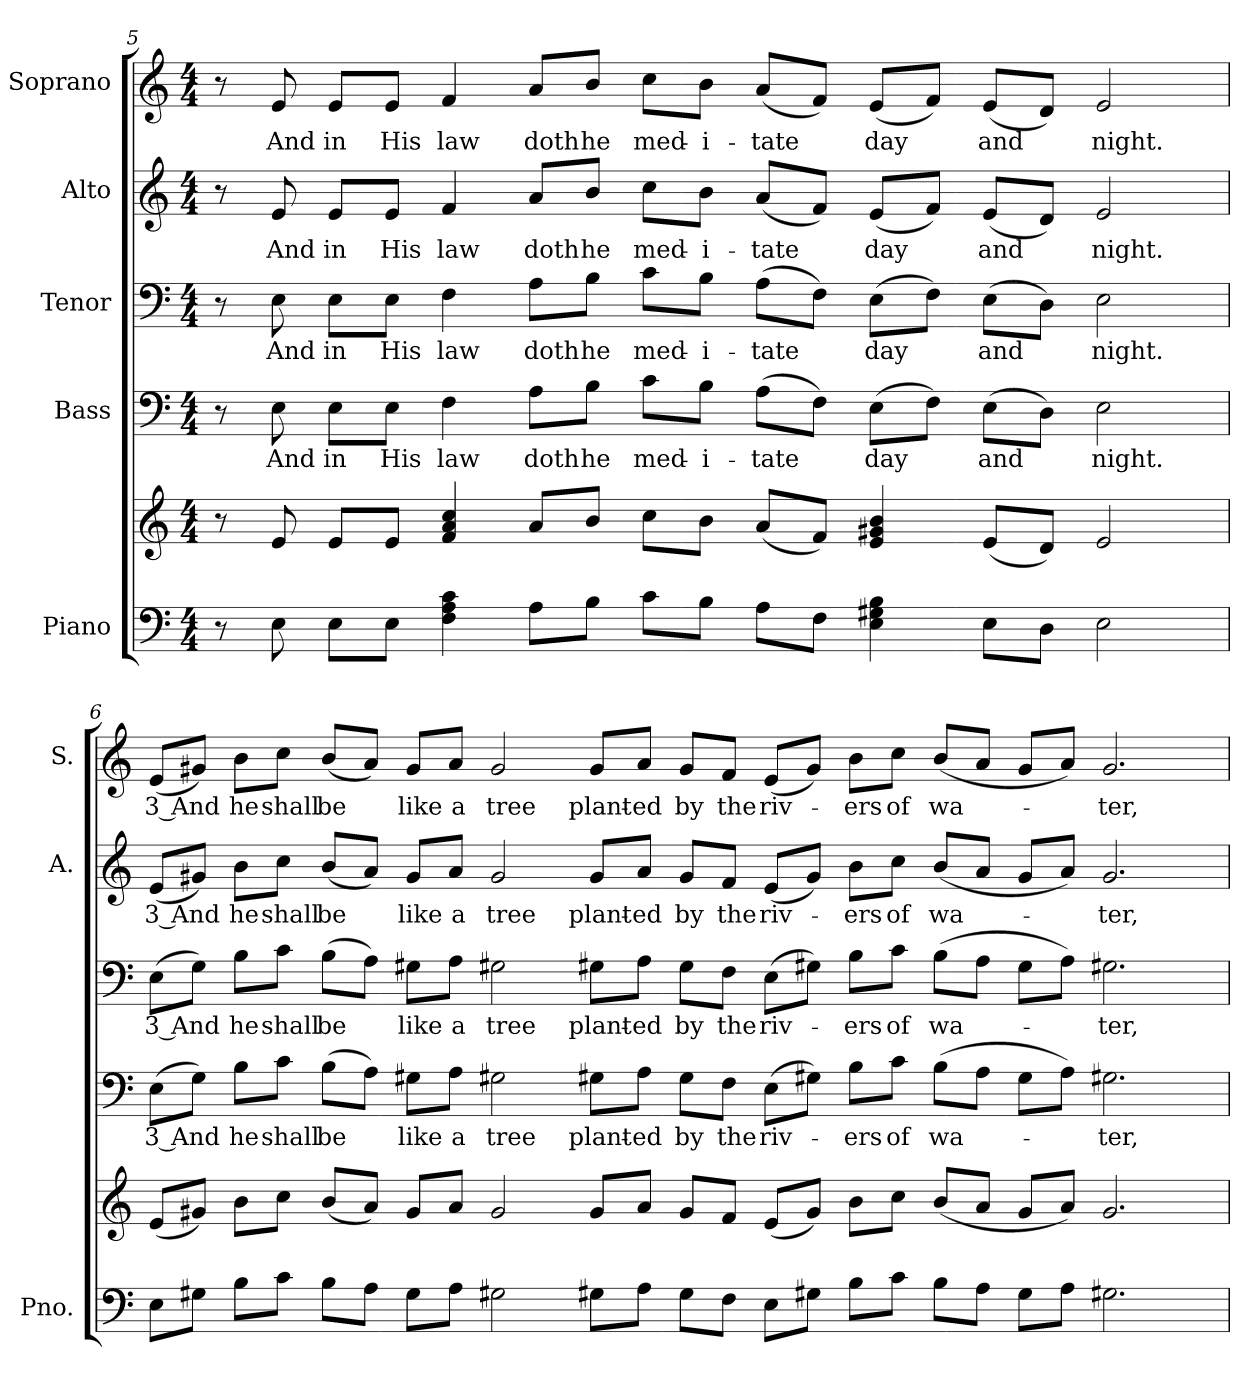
**kern	**kern	**kern	**text	**kern	**text	**kern	**text	**kern	**text
*part5	*part5	*part4	*part4	*part3	*part3	*part2	*part2	*part1	*part1
*staff6	*staff5	*staff4	*staff4	*staff3	*staff3	*staff2	*staff2	*staff1	*staff1
*I"Piano	*	*I"Bass	*	*I"Tenor	*	*I"Alto	*	*I"Soprano	*
*I'Pno.	*	*	*	*	*	*I'A.	*	*I'S.	*
!!LO:PB:g=z
*clefF4	*clefG2	*clefF4	*	*clefF4	*	*clefG2	*	*clefG2	*
*k[]	*k[]	*k[]	*	*k[]	*	*k[]	*	*k[]	*
*C:	*C:	*C:	*	*C:	*	*C:	*	*C:	*
*M4/4	*M4/4	*M4/4	*	*M4/4	*	*M4/4	*	*M4/4	*
=5	=5	=5	=5	=5	=5	=5	=5	=5	=5
8r	8r	8r	.	8r	.	8r	.	8r	.
!	!	!	!LO:LY:b:color=#000000	!	!	!	!	!	!
!	!	!	!	!	!LO:LY:b:color=#000000	!	!	!	!
!	!	!	!	!	!	!	!LO:LY:b:color=#000000	!	!
!	!	!	!	!	!	!	!	!	!LO:LY:b:color=#000000
8Ei\	8ei/	8Ei\	And	8Ei\	And	8ei/	And	8ei/	And
!	!	!	!LO:LY:b:color=#000000	!	!	!	!	!	!
!	!	!	!	!	!LO:LY:b:color=#000000	!	!	!	!
!	!	!	!	!	!	!	!LO:LY:b:color=#000000	!	!
!	!	!	!	!	!	!	!	!	!LO:LY:b:color=#000000
8Ei\L	8ei/L	8Ei\L	in	8Ei\L	in	8ei/L	in	8ei/L	in
!	!	!	!LO:LY:b:color=#000000	!	!	!	!	!	!
!	!	!	!	!	!LO:LY:b:color=#000000	!	!	!	!
!	!	!	!	!	!	!	!LO:LY:b:color=#000000	!	!
!	!	!	!	!	!	!	!	!	!LO:LY:b:color=#000000
8Ei\J	8ei/J	8Ei\J	His	8Ei\J	His	8ei/J	His	8ei/J	His
!	!	!	!LO:LY:b:color=#000000	!	!	!	!	!	!
!	!	!	!	!	!LO:LY:b:color=#000000	!	!	!	!
!	!	!	!	!	!	!	!LO:LY:b:color=#000000	!	!
!	!	!	!	!	!	!	!	!	!LO:LY:b:color=#000000
4Fi\ 4Ai 4ci	4fi/ 4ai 4cci	4Fi\	law	4Fi\	law	4fi/	law	4fi/	law
!	!	!	!LO:LY:b:color=#000000	!	!	!	!	!	!
!	!	!	!	!	!LO:LY:b:color=#000000	!	!	!	!
!	!	!	!	!	!	!	!LO:LY:b:color=#000000	!	!
!	!	!	!	!	!	!	!	!	!LO:LY:b:color=#000000
8Ai\L	8ai/L	8Ai\L	doth	8Ai\L	doth	8ai/L	doth	8ai/L	doth
!	!	!	!LO:LY:b:color=#000000	!	!	!	!	!	!
!	!	!	!	!	!LO:LY:b:color=#000000	!	!	!	!
!	!	!	!	!	!	!	!LO:LY:b:color=#000000	!	!
!	!	!	!	!	!	!	!	!	!LO:LY:b:color=#000000
8Bi\J	8bi/J	8Bi\J	he	8Bi\J	he	8bi/J	he	8bi/J	he
!	!	!	!LO:LY:b:color=#000000	!	!	!	!	!	!
!	!	!	!	!	!LO:LY:b:color=#000000	!	!	!	!
!	!	!	!	!	!	!	!LO:LY:b:color=#000000	!	!
!	!	!	!	!	!	!	!	!	!LO:LY:b:color=#000000
8ci\L	8cci\L	8ci\L	med-	8ci\L	med-	8cci\L	med-	8cci\L	med-
!	!	!	!LO:LY:b:color=#000000	!	!	!	!	!	!
!	!	!	!	!	!LO:LY:b:color=#000000	!	!	!	!
!	!	!	!	!	!	!	!LO:LY:b:color=#000000	!	!
!	!	!	!	!	!	!	!	!	!LO:LY:b:color=#000000
8Bi\J	8bi\J	8Bi\J	-i-	8Bi\J	-i-	8bi\J	-i-	8bi\J	-i-
!	!	!	!LO:LY:b:color=#000000	!	!	!	!	!	!
!	!	!	!	!	!LO:LY:b:color=#000000	!	!	!	!
!	!	!	!	!	!	!	!LO:LY:b:color=#000000	!	!
!	!	!	!	!	!	!	!	!	!LO:LY:b:color=#000000
8Ai\L	(8ai/L	(8Ai\L	-tate	(8Ai\L	-tate	(8ai/L	-tate	(8ai/L	-tate
8Fi\J	8fi/J)	8Fi\J)	.	8Fi\J)	.	8fi/J)	.	8fi/J)	.
!	!	!	!LO:LY:b:color=#000000	!	!	!	!	!	!
!	!	!	!	!	!LO:LY:b:color=#000000	!	!	!	!
!	!	!	!	!	!	!	!LO:LY:b:color=#000000	!	!
!	!	!	!	!	!	!	!	!	!LO:LY:b:color=#000000
4Ei\ 4G#Xi 4Bi	4ei/ 4g#Xi 4bi	(8Ei\L	day	(8Ei\L	day	(8ei/L	day	(8ei/L	day
.	.	8Fi\J)	.	8Fi\J)	.	8fi/J)	.	8fi/J)	.
!	!	!	!LO:LY:b:color=#000000	!	!	!	!	!	!
!	!	!	!	!	!LO:LY:b:color=#000000	!	!	!	!
!	!	!	!	!	!	!	!LO:LY:b:color=#000000	!	!
!	!	!	!	!	!	!	!	!	!LO:LY:b:color=#000000
8Ei\L	(8ei/L	(8Ei\L	and	(8Ei\L	and	(8ei/L	and	(8ei/L	and
8Di\J	8di/J)	8Di\J)	.	8Di\J)	.	8di/J)	.	8di/J)	.
!	!	!	!LO:LY:b:color=#000000	!	!	!	!	!	!
!	!	!	!	!	!LO:LY:b:color=#000000	!	!	!	!
!	!	!	!	!	!	!	!LO:LY:b:color=#000000	!	!
!	!	!	!	!	!	!	!	!	!LO:LY:b:color=#000000
2Ei\	2ei/	2Ei\	night.	2Ei\	night.	2ei/	night.	2ei/	night.
=6	=6	=6	=6	=6	=6	=6	=6	=6	=6
!	!	!	!LO:LY:b:color=#000000	!	!	!	!	!	!
!	!	!	!	!	!LO:LY:b:color=#000000	!	!	!	!
!	!	!	!	!	!	!	!LO:LY:b:color=#000000	!	!
!	!	!	!	!	!	!	!	!	!LO:LY:b:color=#000000
8Ei\L	(8ei/L	(8Ei\L	3 And	(8Ei\L	3 And	(8ei/L	3 And	(8ei/L	3 And
8G#Xi\J	8g#Xi/J)	8Gi\J)	.	8Gi\J)	.	8g#Xi/J)	.	8g#Xi/J)	.
!	!	!	!LO:LY:b:color=#000000	!	!	!	!	!	!
!	!	!	!	!	!LO:LY:b:color=#000000	!	!	!	!
!	!	!	!	!	!	!	!LO:LY:b:color=#000000	!	!
!	!	!	!	!	!	!	!	!	!LO:LY:b:color=#000000
8Bi\L	8bi\L	8Bi\L	he	8Bi\L	he	8bi\L	he	8bi\L	he
!	!	!	!LO:LY:b:color=#000000	!	!	!	!	!	!
!	!	!	!	!	!LO:LY:b:color=#000000	!	!	!	!
!	!	!	!	!	!	!	!LO:LY:b:color=#000000	!	!
!	!	!	!	!	!	!	!	!	!LO:LY:b:color=#000000
8ci\J	8cci\J	8ci\J	shall	8ci\J	shall	8cci\J	shall	8cci\J	shall
!	!	!	!LO:LY:b:color=#000000	!	!	!	!	!	!
!	!	!	!	!	!LO:LY:b:color=#000000	!	!	!	!
!	!	!	!	!	!	!	!LO:LY:b:color=#000000	!	!
!	!	!	!	!	!	!	!	!	!LO:LY:b:color=#000000
8Bi\L	(8bi/L	(8Bi\L	be	(8Bi\L	be	(8bi/L	be	(8bi/L	be
8Ai\J	8ai/J)	8Ai\J)	.	8Ai\J)	.	8ai/J)	.	8ai/J)	.
!	!	!	!LO:LY:b:color=#000000	!	!	!	!	!	!
!	!	!	!	!	!LO:LY:b:color=#000000	!	!	!	!
!	!	!	!	!	!	!	!LO:LY:b:color=#000000	!	!
!	!	!	!	!	!	!	!	!	!LO:LY:b:color=#000000
8G#i\L	8g#i/L	8G#Xi\L	like	8G#Xi\L	like	8g#i/L	like	8g#i/L	like
!	!	!	!LO:LY:b:color=#000000	!	!	!	!	!	!
!	!	!	!	!	!LO:LY:b:color=#000000	!	!	!	!
!	!	!	!	!	!	!	!LO:LY:b:color=#000000	!	!
!	!	!	!	!	!	!	!	!	!LO:LY:b:color=#000000
8Ai\J	8ai/J	8Ai\J	a	8Ai\J	a	8ai/J	a	8ai/J	a
!	!	!	!LO:LY:b:color=#000000	!	!	!	!	!	!
!	!	!	!	!	!LO:LY:b:color=#000000	!	!	!	!
!	!	!	!	!	!	!	!LO:LY:b:color=#000000	!	!
!	!	!	!	!	!	!	!	!	!LO:LY:b:color=#000000
2G#Xi\	2g#i/	2G#Xi\	tree	2G#Xi\	tree	2g#i/	tree	2g#i/	tree
!	!	!	!LO:LY:b:color=#000000	!	!	!	!	!	!
!	!	!	!	!	!LO:LY:b:color=#000000	!	!	!	!
!	!	!	!	!	!	!	!LO:LY:b:color=#000000	!	!
!	!	!	!	!	!	!	!	!	!LO:LY:b:color=#000000
8G#Xi\L	8g#i/L	8G#Xi\L	plant-	8G#Xi\L	plant-	8g#i/L	plant-	8g#i/L	plant-
!	!	!	!LO:LY:b:color=#000000	!	!	!	!	!	!
!	!	!	!	!	!LO:LY:b:color=#000000	!	!	!	!
!	!	!	!	!	!	!	!LO:LY:b:color=#000000	!	!
!	!	!	!	!	!	!	!	!	!LO:LY:b:color=#000000
8Ai\J	8ai/J	8Ai\J	-ed	8Ai\J	-ed	8ai/J	-ed	8ai/J	-ed
!	!	!	!LO:LY:b:color=#000000	!	!	!	!	!	!
!	!	!	!	!	!LO:LY:b:color=#000000	!	!	!	!
!	!	!	!	!	!	!	!LO:LY:b:color=#000000	!	!
!	!	!	!	!	!	!	!	!	!LO:LY:b:color=#000000
8G#i\L	8g#i/L	8G#i\L	by	8G#i\L	by	8g#i/L	by	8g#i/L	by
!	!	!	!LO:LY:b:color=#000000	!	!	!	!	!	!
!	!	!	!	!	!LO:LY:b:color=#000000	!	!	!	!
!	!	!	!	!	!	!	!LO:LY:b:color=#000000	!	!
!	!	!	!	!	!	!	!	!	!LO:LY:b:color=#000000
8Fi\J	8fi/J	8Fi\J	the	8Fi\J	the	8fi/J	the	8fi/J	the
!	!	!	!LO:LY:b:color=#000000	!	!	!	!	!	!
!	!	!	!	!	!LO:LY:b:color=#000000	!	!	!	!
!	!	!	!	!	!	!	!LO:LY:b:color=#000000	!	!
!	!	!	!	!	!	!	!	!	!LO:LY:b:color=#000000
8Ei\L	(8ei/L	(8Ei\L	riv-	(8Ei\L	riv-	(8ei/L	riv-	(8ei/L	riv-
8G#Xi\J	8g#i/J)	8G#Xi\J)	.	8G#Xi\J)	.	8g#i/J)	.	8g#i/J)	.
!	!	!	!LO:LY:b:color=#000000	!	!	!	!	!	!
!	!	!	!	!	!LO:LY:b:color=#000000	!	!	!	!
!	!	!	!	!	!	!	!LO:LY:b:color=#000000	!	!
!	!	!	!	!	!	!	!	!	!LO:LY:b:color=#000000
8Bi\L	8bi\L	8Bi\L	-ers	8Bi\L	-ers	8bi\L	-ers	8bi\L	-ers
!	!	!	!LO:LY:b:color=#000000	!	!	!	!	!	!
!	!	!	!	!	!LO:LY:b:color=#000000	!	!	!	!
!	!	!	!	!	!	!	!LO:LY:b:color=#000000	!	!
!	!	!	!	!	!	!	!	!	!LO:LY:b:color=#000000
8ci\J	8cci\J	8ci\J	of	8ci\J	of	8cci\J	of	8cci\J	of
!	!	!	!LO:LY:b:color=#000000	!	!	!	!	!	!
!	!	!	!	!	!LO:LY:b:color=#000000	!	!	!	!
!	!	!	!	!	!	!	!LO:LY:b:color=#000000	!	!
!	!	!	!	!	!	!	!	!	!LO:LY:b:color=#000000
8Bi\L	(8bi/L	(8Bi\L	wa-	(8Bi\L	wa-	(8bi/L	wa-	(8bi/L	wa-
8Ai\J	8ai/J	8Ai\J	.	8Ai\J	.	8ai/J	.	8ai/J	.
8G#i\L	8g#i/L	8G#i\L	.	8G#i\L	.	8g#i/L	.	8g#i/L	.
8Ai\J	8ai/J)	8Ai\J)	.	8Ai\J)	.	8ai/J)	.	8ai/J)	.
!	!	!	!LO:LY:b:color=#000000	!	!	!	!	!	!
!	!	!	!	!	!LO:LY:b:color=#000000	!	!	!	!
!	!	!	!	!	!	!	!LO:LY:b:color=#000000	!	!
!	!	!	!	!	!	!	!	!	!LO:LY:b:color=#000000
2.G#Xi\	2.g#i/	2.G#Xi\	-ter,	2.G#Xi\	-ter,	2.g#i/	-ter,	2.g#i/	-ter,
=	=	=	=	=	=	=	=	=	=
*-	*-	*-	*-	*-	*-	*-	*-	*-	*-
